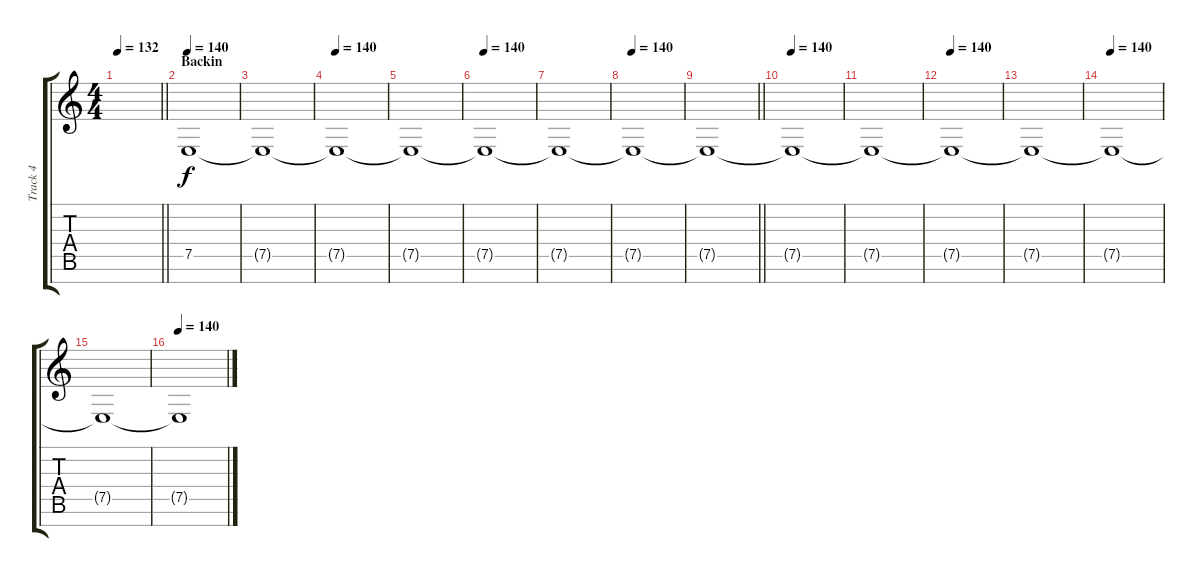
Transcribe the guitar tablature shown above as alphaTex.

\track ("Track 4" "Track 4") {instrument lead2sawtooth}
\staff {score tabs}
\tuning (E4 B3 G3 D3 A2 E2 B1) {hide}
\ts (4 4)
\tempo 132
\clef g2
\barLineRight lightlight
\ks c
|
\section ("" "Backin")
\tempo 140
7.5.1{volume 9 instrument pad4choir} |
7.5{t}.1 |
\tempo 140
7.5{t}.1 |
7.5{t}.1 |
\tempo 140
7.5{t}.1 |
7.5{t}.1 |
\tempo 140
7.5{t}.1 |
\barLineRight lightlight
7.5{t}.1 |
\section ("" "")
\tempo 140
7.5{t}.1 |
7.5{t}.1 |
\tempo 140
7.5{t}.1 |
7.5{t}.1 |
\tempo 140
7.5{t}.1 |
7.5{t}.1 |
\tempo 140
7.5{t}.1
